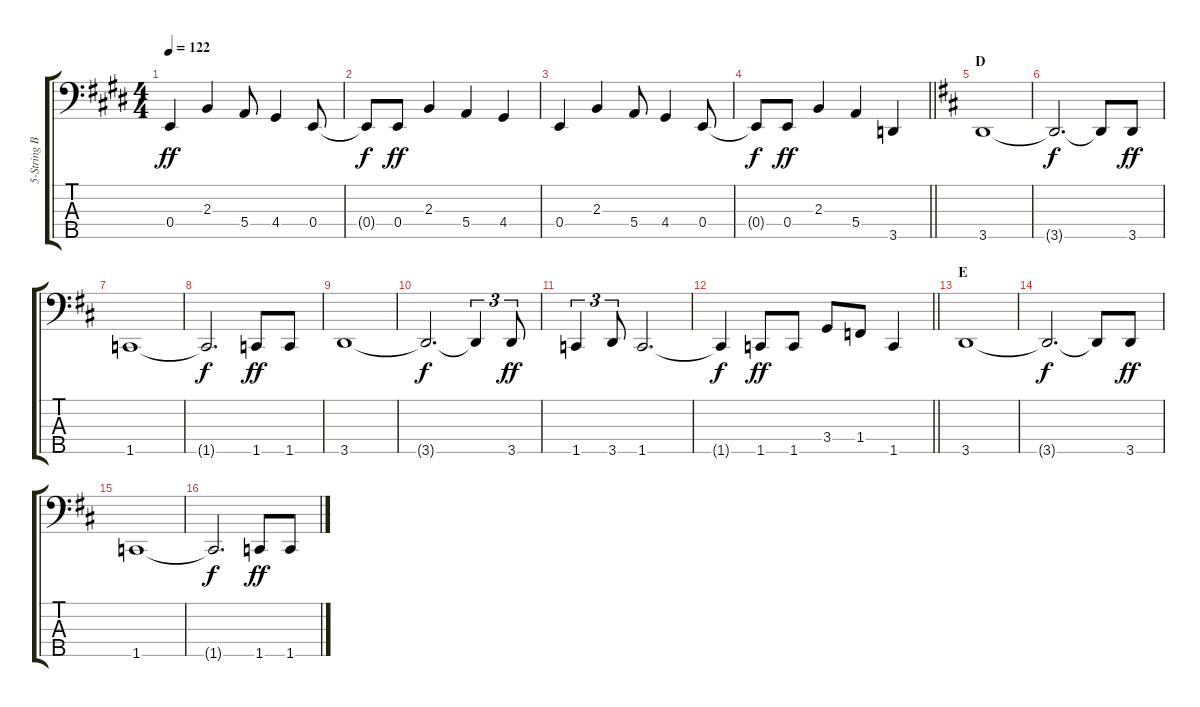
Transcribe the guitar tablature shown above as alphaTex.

\track ("5-String Bass" "5-String B") {instrument electricbassfinger}
\staff {score tabs}
\tuning (G2 D2 A1 E1 B0) {hide}
\ts (4 4)
\tempo 122
\clef f4
\ks e
0.4.4{dy ff} 2.3.4 5.4.8 4.4.4 0.4.8 |
0.4{t}.8{dy f} 0.4.8{dy ff} 2.3.4 5.4.4 4.4.4 |
0.4.4 2.3.4 5.4.8 4.4.4 0.4.8 |
\barLineRight lightlight
0.4{t}.8{dy f} 0.4.8{dy ff} 2.3.4 5.4.4 3.5.4 |
\section ("" "D")
\ks d
3.5.1 |
3.5{t}.2{d dy f} 3.5{t}.8 3.5.8{dy ff} |
1.5.1 |
1.5{t}.2{d dy f} 1.5.8{dy ff} 1.5.8 |
3.5.1 |
3.5{t}.2{d dy f} 3.5{t}.4{tu (3 2)} 3.5.8{tu (3 2) dy ff} |
1.5.4{tu (3 2)} 3.5.8{tu (3 2)} 1.5.2{d} |
\barLineRight lightlight
1.5{t}.4{dy f} 1.5.8{dy ff} 1.5.8 3.4.8 1.4.8 1.5.4 |
\section ("" "E")
3.5.1 |
3.5{t}.2{d dy f} 3.5{t}.8 3.5.8{dy ff} |
1.5.1 |
1.5{t}.2{d dy f} 1.5.8{dy ff} 1.5.8
